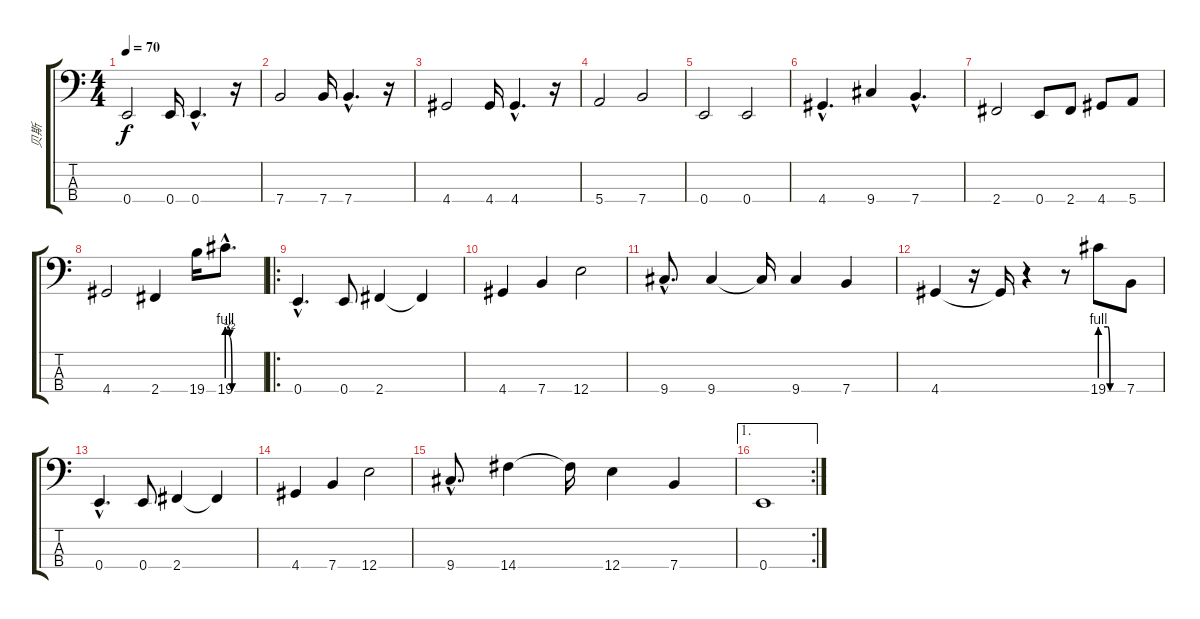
\track ("贝斯" "贝斯") {instrument electricbassfinger}
\staff {score tabs}
\tuning (G2 D2 A1 E1) {hide}
\ts (4 4)
\tempo 70
\clef f4
\ks c
0.4.2{dy f volume 16} 0.4.16 0.4{hac}.4{d} r.16 |
7.4.2{volume 16} 7.4.16 7.4{hac}.4{d} r.16 |
4.4.2{volume 16} 4.4.16 4.4{hac}.4{d} r.16 |
5.4.2{volume 16} 7.4.2 |
0.4.2 0.4.2 |
4.4{hac}.4{d} 9.4.4 7.4{hac}.4{d} |
2.4.2 0.4.8 2.4.8 4.4.8 5.4.8 |
4.4.2 2.4.4 19.4.16 19.4{be (custom 0 4 5 2 9 0 15 0 20 0 22 0 40 0 60 0) hac}.8{d} |
\ro
0.4{hac}.4{d} 0.4.8 2.4.4 2.4{t}.4 |
4.4.4 7.4.4 12.4.2 |
9.4{hac}.8{d} 9.4.4 9.4{t}.16 9.4.4 7.4.4 |
4.4.4 r.16 4.4{t}.16 r.4 r.8 19.4{be (custom 0 4 20 4 26 0 30 0 33 0 40 0 60 0)}.8 7.4.8 |
0.4{hac}.4{d} 0.4.8 2.4.4 2.4{t}.4 |
4.4.4 7.4.4 12.4.2 |
9.4{hac}.8{d} 14.4.4 14.4{t}.16 12.4.4 7.4.4 |
\ae 1
\rc 2
0.4.1
